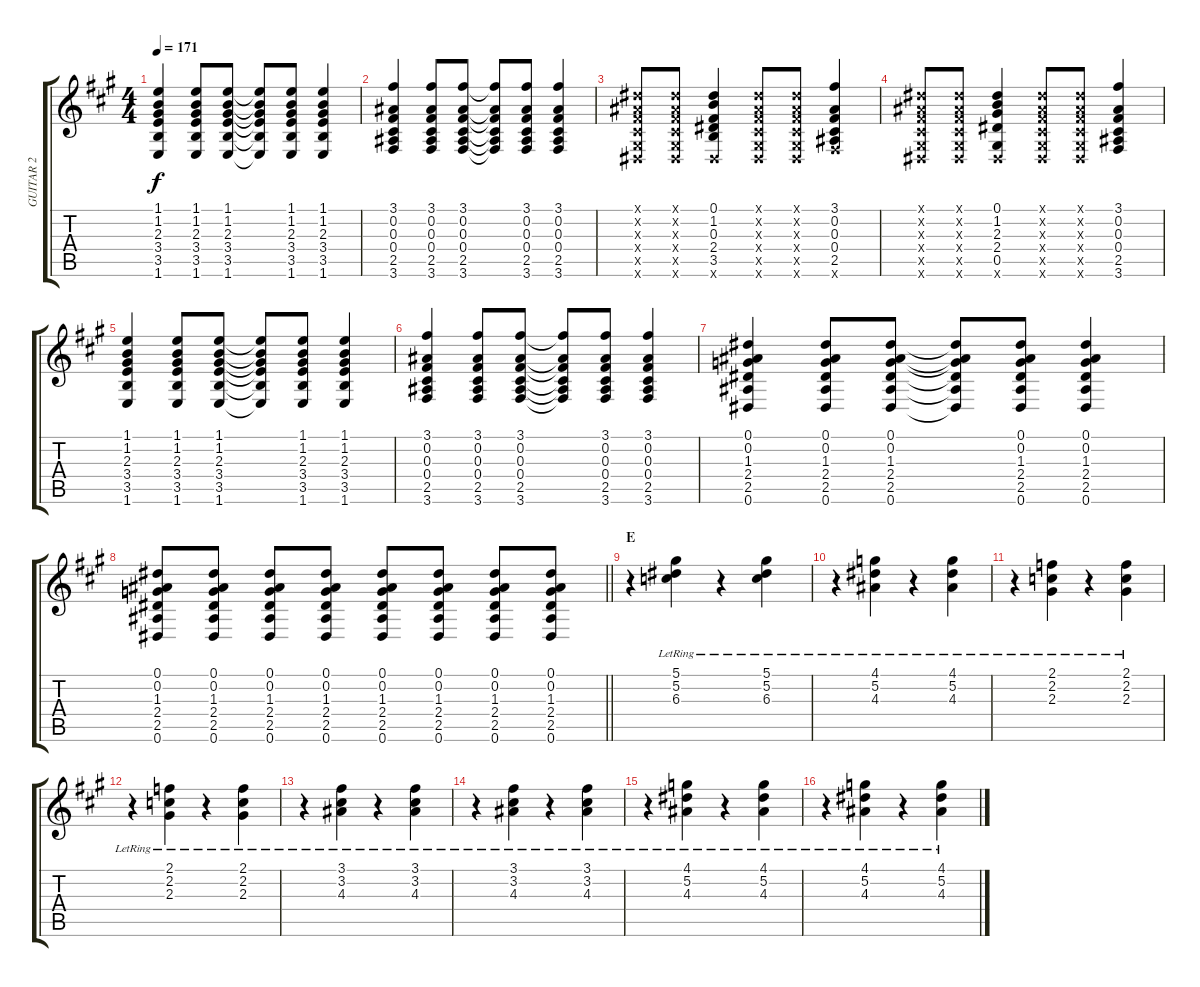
\track ("GUITAR 2" "GUITAR 2") {instrument distortionguitar}
\staff {score tabs}
\tuning (Eb4 Bb3 Gb3 Db3 Ab2 Eb2) {hide}
\ts (4 4)
\tempo 171
\clef g2
\ks a
(1.1 1.2 2.3 3.4 3.5 1.6).4{dy f} (1.1 1.2 2.3 3.4 3.5 1.6).8 (1.1 1.2 2.3 3.4 3.5 1.6).8 (1.1{t} 1.2{t} 2.3{t} 3.4{t} 3.5{t} 1.6{t}).8 (1.1 1.2 2.3 3.4 3.5 1.6).8 (1.1 1.2 2.3 3.4 3.5 1.6).4 |
(3.1 0.2 0.3 0.4 2.5 3.6).4 (3.1 0.2 0.3 0.4 2.5 3.6).8 (3.1 0.2 0.3 0.4 2.5 3.6).8 (3.1{t} 0.2{t} 0.3{t} 0.4{t} 2.5{t} 3.6{t}).8 (3.1 0.2 0.3 0.4 2.5 3.6).8 (3.1 0.2 0.3 0.4 2.5 3.6).4 |
(0.1{x} 0.2{x} 0.3{x} 0.4{x} 0.5{x} 0.6{x}).8 (0.1{x} 0.2{x} 0.3{x} 0.4{x} 0.5{x} 0.6{x}).8 (0.1 1.2 0.3 2.4 3.5 0.6{x}).4 (0.1{x} 0.2{x} 0.3{x} 0.4{x} 0.5{x} 0.6{x}).8 (0.1{x} 0.2{x} 0.3{x} 0.4{x} 0.5{x} 0.6{x}).8 (3.1 0.2 0.3 0.4 2.5 3.6{x}).4 |
(0.1{x} 0.2{x} 0.3{x} 0.4{x} 0.5{x} 0.6{x}).8 (0.1{x} 0.2{x} 0.3{x} 0.4{x} 0.5{x} 0.6{x}).8 (0.1 1.2 2.3 2.4 0.5 0.6{x}).4 (0.1{x} 0.2{x} 0.3{x} 0.4{x} 0.5{x} 0.6{x}).8 (0.1{x} 0.2{x} 0.3{x} 0.4{x} 0.5{x} 0.6{x}).8 (3.1 0.2 0.3 0.4 2.5 3.6).4 |
(1.1 1.2 2.3 3.4 3.5 1.6).4 (1.1 1.2 2.3 3.4 3.5 1.6).8 (1.1 1.2 2.3 3.4 3.5 1.6).8 (1.1{t} 1.2{t} 2.3{t} 3.4{t} 3.5{t} 1.6{t}).8 (1.1 1.2 2.3 3.4 3.5 1.6).8 (1.1 1.2 2.3 3.4 3.5 1.6).4 |
(3.1 0.2 0.3 0.4 2.5 3.6).4 (3.1 0.2 0.3 0.4 2.5 3.6).8 (3.1 0.2 0.3 0.4 2.5 3.6).8 (3.1{t} 0.2{t} 0.3{t} 0.4{t} 2.5{t} 3.6{t}).8 (3.1 0.2 0.3 0.4 2.5 3.6).8 (3.1 0.2 0.3 0.4 2.5 3.6).4 |
(0.1 0.2 1.3 2.4 2.5 0.6).4 (0.1 0.2 1.3 2.4 2.5 0.6).8 (0.1 0.2 1.3 2.4 2.5 0.6).8 (0.1{t} 0.2{t} 1.3{t} 2.4{t} 2.5{t} 0.6{t}).8 (0.1 0.2 1.3 2.4 2.5 0.6).8 (0.1 0.2 1.3 2.4 2.5 0.6).4 |
\barLineRight lightlight
(0.1 0.2 1.3 2.4 2.5 0.6).8 (0.1 0.2 1.3 2.4 2.5 0.6).8 (0.1 0.2 1.3 2.4 2.5 0.6).8 (0.1 0.2 1.3 2.4 2.5 0.6).8 (0.1 0.2 1.3 2.4 2.5 0.6).8 (0.1 0.2 1.3 2.4 2.5 0.6).8 (0.1 0.2 1.3 2.4 2.5 0.6).8 (0.1 0.2 1.3 2.4 2.5 0.6).8 |
\section ("" "E")
r.4{instrument electricguitarclean} (5.1{lr} 5.2{lr} 6.3{lr}).4 r.4 (5.1{lr} 5.2{lr} 6.3{lr}).4 |
r.4 (4.1{lr} 5.2{lr} 4.3{lr}).4 r.4 (4.1{lr} 5.2{lr} 4.3{lr}).4 |
r.4 (2.1{lr} 2.2{lr} 2.3{lr}).4 r.4 (2.1{lr} 2.2{lr} 2.3{lr}).4 |
r.4 (2.1{lr} 2.2{lr} 2.3{lr}).4 r.4 (2.1{lr} 2.2{lr} 2.3{lr}).4 |
r.4 (3.1{lr} 3.2{lr} 4.3{lr}).4 r.4 (3.1{lr} 3.2{lr} 4.3{lr}).4 |
r.4 (3.1{lr} 3.2{lr} 4.3{lr}).4 r.4 (3.1{lr} 3.2 4.3{lr}).4 |
r.4 (4.1{lr} 5.2{lr} 4.3{lr}).4 r.4 (4.1{lr} 5.2{lr} 4.3{lr}).4 |
r.4 (4.1{lr} 5.2{lr} 4.3{lr}).4 r.4 (4.1{lr} 5.2{lr} 4.3{lr}).4
